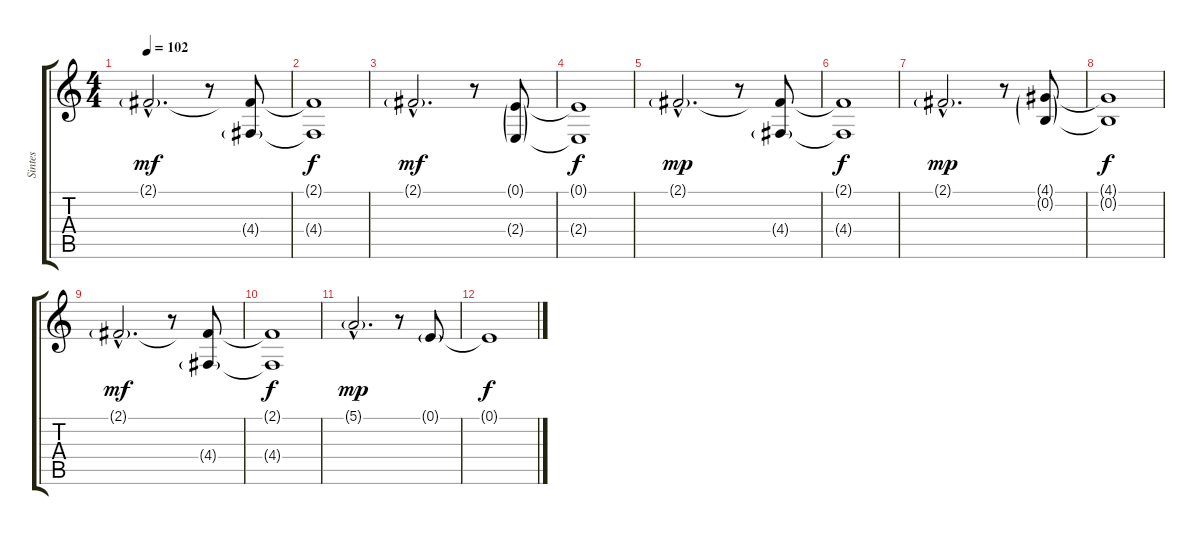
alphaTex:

\track ("Sintes" "Sintes") {instrument electricpiano1}
\staff {score tabs}
\tuning (E4 B3 G3 D3 A2 E2) {hide}
\ts (4 4)
\tempo 102
\clef g2
\ks c
2.1{g hac}.2{d dy mf} r.8 (2.1{t} 4.4{g}).8 |
(2.1{t} 4.4{t}).1{dy f} |
2.1{g hac}.2{d dy mf} r.8 (0.1{g} 2.4{g}).8 |
(0.1{t} 2.4{t}).1{dy f} |
2.1{g hac}.2{d dy mp} r.8 (2.1{t} 4.4{g}).8 |
(2.1{t} 4.4{t}).1{dy f} |
2.1{g hac}.2{d dy mp} r.8 (4.1{g} 0.2{g}).8 |
(4.1{t} 0.2{t}).1{dy f} |
2.1{g hac}.2{d dy mf} r.8 (2.1{t} 4.4{g}).8 |
(2.1{t} 4.4{t}).1{dy f} |
5.1{g hac}.2{d dy mp} r.8 0.1{g}.8 |
0.1{t}.1{dy f}
